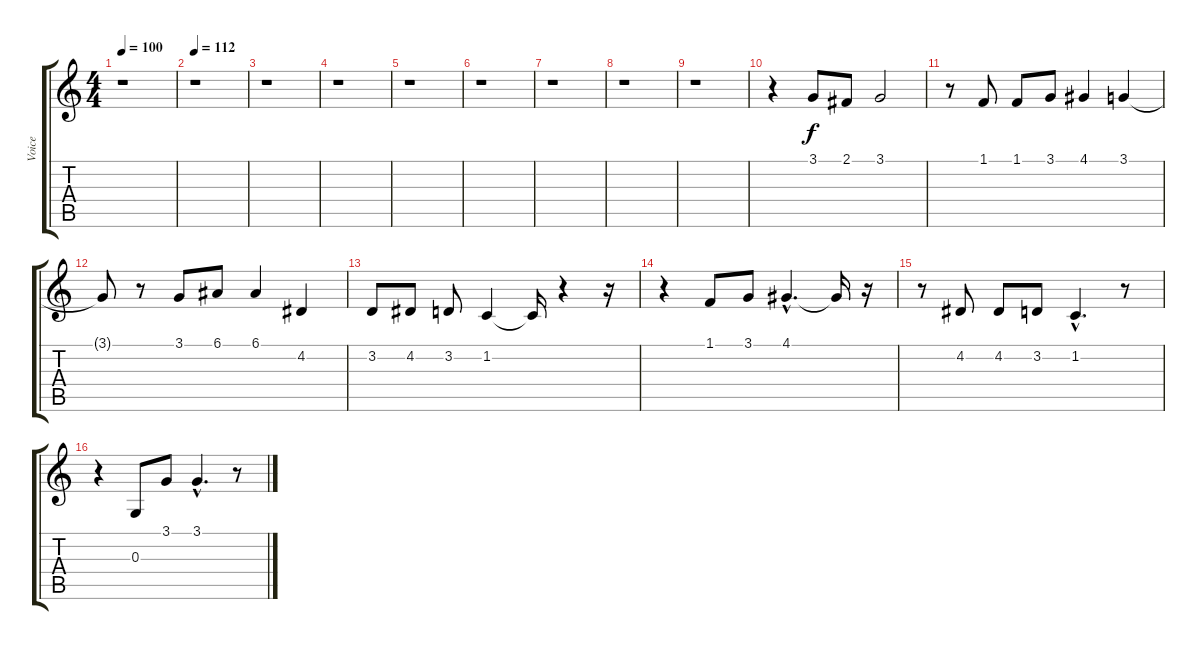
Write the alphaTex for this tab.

\track ("Voice" "Voice") {instrument brasssection}
\staff {score tabs}
\tuning (E4 B3 G3 D3 A2 E2) {hide}
\ts (4 4)
\tempo 100
\clef g2
\ks c
r.1{dy f instrument brasssection} |
\tempo 112
r.1 |
r.1 |
r.1 |
r.1 |
r.1 |
r.1 |
r.1 |
r.1 |
r.4 3.1.8 2.1.8 3.1.2 |
r.8 1.1.8 1.1.8 3.1.8 4.1.4 3.1.4 |
3.1{t}.8 r.8 3.1.8 6.1.8 6.1.4 4.2.4 |
3.2.8 4.2.8 3.2.8 1.2.4 1.2{t}.16 r.4 r.16 |
r.4 1.1.8 3.1.8 4.1{hac}.4{d} 4.1{t}.16 r.16 |
r.8 4.2.8 4.2.8 3.2.8 1.2{hac}.4{d} r.8 |
r.4 0.3.8 3.1.8 3.1{hac}.4{d} r.8
